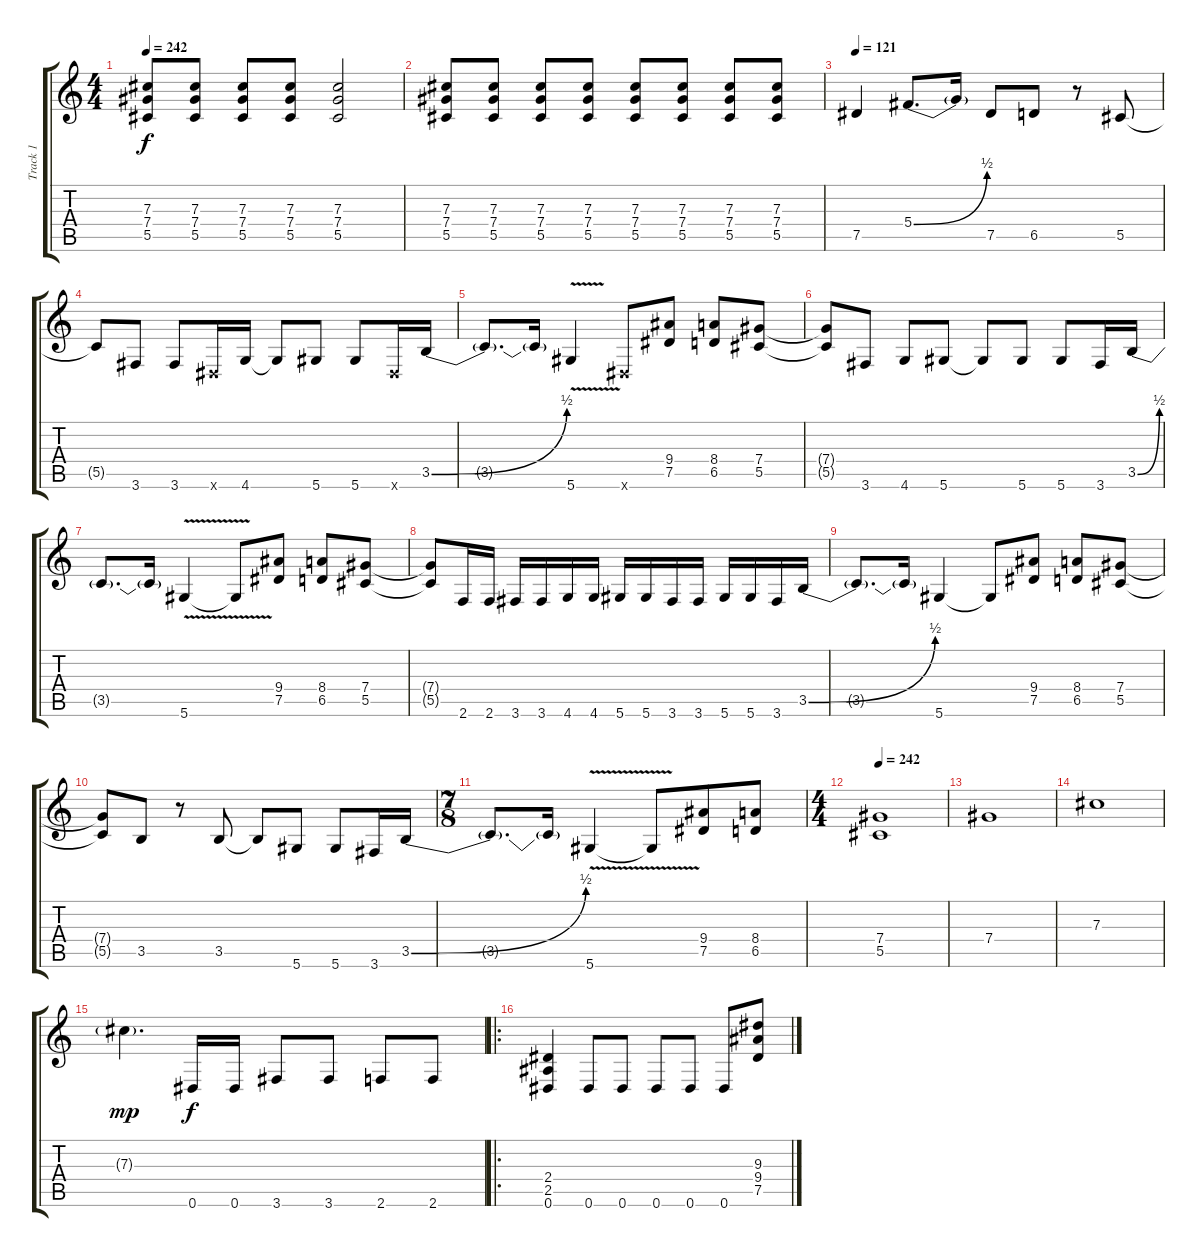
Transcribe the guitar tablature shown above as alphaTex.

\track ("Track 1" "Track 1") {instrument overdrivenguitar}
\staff {score tabs}
\tuning (Eb4 Bb3 Gb3 Db3 Ab2 Eb2) {hide}
\ts (4 4)
\tempo 242
\clef g2
\ks c
(7.3 7.4 5.5).8{dy f} (7.3 7.4 5.5).8 (7.3 7.4 5.5).8 (7.3 7.4 5.5).8 (7.3 7.4 5.5).2 |
(7.3 7.4 5.5).8 (7.3 7.4 5.5).8 (7.3 7.4 5.5).8 (7.3 7.4 5.5).8 (7.3 7.4 5.5).8 (7.3 7.4 5.5).8 (7.3 7.4 5.5).8 (7.3 7.4 5.5).8 |
\tempo 121
7.5.4 5.4{be (bend 0 0 60 2)}.8{d} 5.4{t}.16 7.5.8 6.5.8 r.8 5.5.8 |
5.5{t}.8 3.6.8 3.6.8 0.6{x}.16 4.6.16 4.6{t}.8 5.6.8 5.6.8 0.6{x}.16 3.5{be (bend 0 0 60 2)}.16 |
3.5{t}.8{d} 3.5{t}.16 5.6{v}.4 0.6{x}.8 (9.4 7.5).8 (8.4 6.5).8 (7.4 5.5).8 |
(7.4{t} 5.5{t}).8 3.6.8 4.6.8 5.6.8 5.6{t}.8 5.6.8 5.6.8 3.6.16 3.5{be (bend 0 0 60 2)}.16 |
3.5{t}.8{d} 3.5{t}.16 5.6{v}.4 5.6{t}.8 (9.4 7.5).8 (8.4 6.5).8 (7.4 5.5).8 |
(7.4{t} 5.5{t}).8 2.6.16 2.6.16 3.6.16 3.6.16 4.6.16 4.6.16 5.6.16 5.6.16 3.6.16 3.6.16 5.6.16 5.6.16 3.6.16 3.5{be (bend 0 0 60 2)}.16 |
3.5{t}.8{d} 3.5{t}.16 5.6.4 5.6{t}.8 (9.4 7.5).8 (8.4 6.5).8 (7.4 5.5).8 |
(7.4{t} 5.5{t}).8 3.5.8 r.8 3.5.8 3.5{t}.8 5.6.8 5.6.8 3.6.16 3.5{be (bend 0 0 60 2)}.16 |
\ts (7 8)
3.5{t}.8{d} 3.5{t}.16 5.6{v}.4 5.6{t}.8 (9.4 7.5).8 (8.4 6.5).8 |
\ts (4 4)
\tempo 242
(7.4 5.5).1 |
7.4.1 |
7.3.1 |
7.3{g}.4{d dy mp} 0.6.16{dy f} 0.6.16 3.6.8 3.6.8 2.6.8 2.6.8 |
\ro
(2.4 2.5 0.6).4 0.6.8 0.6.8 0.6.8 0.6.8 0.6.8 (9.3 9.4 7.5).8
